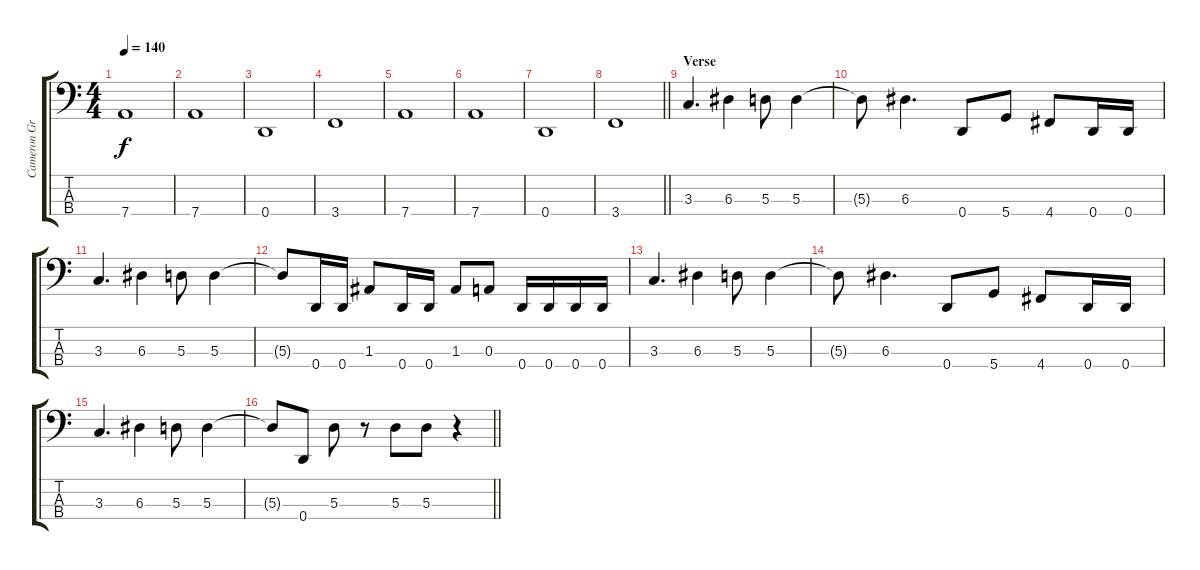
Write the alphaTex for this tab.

\track ("Cameron Grant" "Cameron Gr") {instrument electricbasspick}
\staff {score tabs}
\tuning (G2 D2 A1 D1) {hide}
\ts (4 4)
\tempo 140
\clef f4
\ks c
7.4.1{dy f} |
7.4.1 |
0.4.1 |
3.4.1 |
7.4.1 |
7.4.1 |
0.4.1 |
\barLineRight lightlight
3.4.1 |
\section ("" "Verse")
3.3.4{d} 6.3.4 5.3.8 5.3.4 |
5.3{t}.8 6.3.4{d} 0.4.8 5.4.8 4.4.8 0.4.16 0.4.16 |
3.3.4{d} 6.3.4 5.3.8 5.3.4 |
5.3{t}.8 0.4.16 0.4.16 1.3.8 0.4.16 0.4.16 1.3.8 0.3.8 0.4.16 0.4.16 0.4.16 0.4.16 |
3.3.4{d} 6.3.4 5.3.8 5.3.4 |
5.3{t}.8 6.3.4{d} 0.4.8 5.4.8 4.4.8 0.4.16 0.4.16 |
3.3.4{d} 6.3.4 5.3.8 5.3.4 |
\barLineRight lightlight
5.3{t}.8 0.4.8 5.3.8 r.8 5.3.8 5.3.8 r.4
